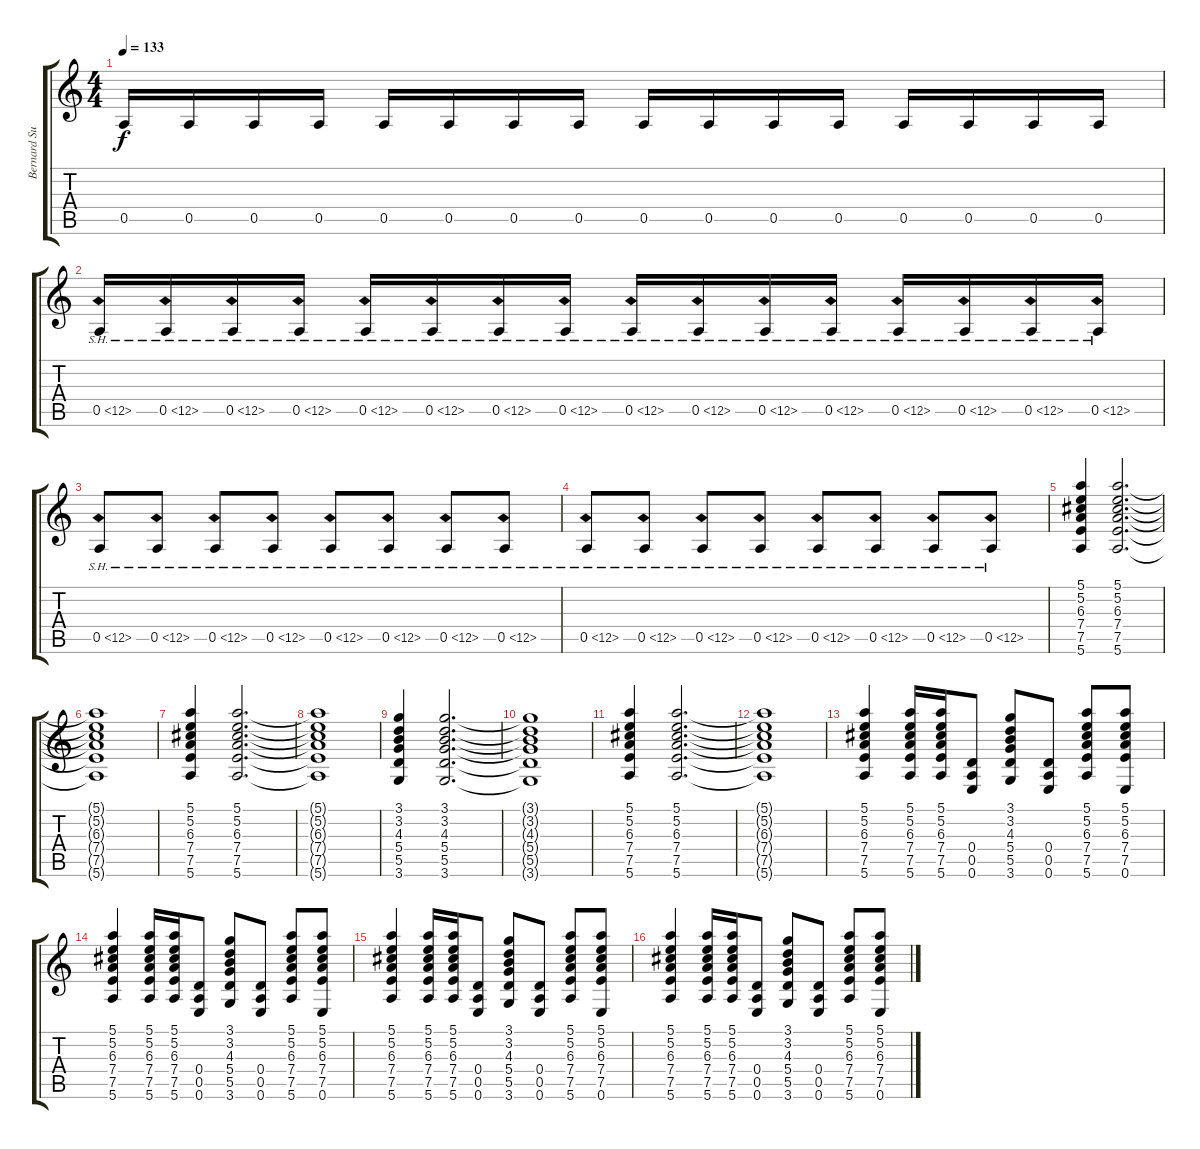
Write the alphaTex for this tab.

\track ("Bernard Sumner - Guitar" "Bernard Su") {instrument distortionguitar}
\staff {score tabs}
\tuning (E4 B3 G3 D3 A2 E2) {hide}
\ts (4 4)
\tempo 133
\clef g2
\ks c
0.5.16{dy f balance 1} 0.5.16 0.5.16 0.5.16 0.5.16 0.5.16 0.5.16 0.5.16 0.5.16 0.5.16 0.5.16 0.5.16 0.5.16 0.5.16 0.5.16 0.5.16 |
0.5{sh 12}.16{balance 15} 0.5{sh 12}.16 0.5{sh 12}.16 0.5{sh 12}.16 0.5{sh 12}.16 0.5{sh 12}.16 0.5{sh 12}.16 0.5{sh 12}.16 0.5{sh 12}.16 0.5{sh 12}.16 0.5{sh 12}.16 0.5{sh 12}.16 0.5{sh 12}.16 0.5{sh 12}.16 0.5{sh 12}.16 0.5{sh 12}.16 |
0.5{sh 12}.8 0.5{sh 12}.8 0.5{sh 12}.8 0.5{sh 12}.8 0.5{sh 12}.8 0.5{sh 12}.8 0.5{sh 12}.8 0.5{sh 12}.8 |
0.5{sh 12}.8 0.5{sh 12}.8 0.5{sh 12}.8 0.5{sh 12}.8 0.5{sh 12}.8 0.5{sh 12}.8 0.5{sh 12}.8 0.5{sh 12}.8 |
(5.1 5.2 6.3 7.4 7.5 5.6).4 (5.1 5.2 6.3 7.4 7.5 5.6).2{d} |
(5.1{t} 5.2{t} 6.3{t} 7.4{t} 7.5{t} 5.6{t}).1 |
(5.1 5.2 6.3 7.4 7.5 5.6).4 (5.1 5.2 6.3 7.4 7.5 5.6).2{d} |
(5.1{t} 5.2{t} 6.3{t} 7.4{t} 7.5{t} 5.6{t}).1 |
(3.1 3.2 4.3 5.4 5.5 3.6).4 (3.1 3.2 4.3 5.4 5.5 3.6).2{d} |
(3.1{t} 3.2{t} 4.3{t} 5.4{t} 5.5{t} 3.6{t}).1 |
(5.1 5.2 6.3 7.4 7.5 5.6).4 (5.1 5.2 6.3 7.4 7.5 5.6).2{d} |
(5.1{t} 5.2{t} 6.3{t} 7.4{t} 7.5{t} 5.6{t}).1 |
(5.1 5.2 6.3 7.4 7.5 5.6).4 (5.1 5.2 6.3 7.4 7.5 5.6).16 (5.1 5.2 6.3 7.4 7.5 5.6).16 (0.4 0.5 0.6).8 (3.1 3.2 4.3 5.4 5.5 3.6).8 (0.4 0.5 0.6).8 (5.1 5.2 6.3 7.4 7.5 5.6).8 (5.1 5.2 6.3 7.4 7.5 0.6).8 |
(5.1 5.2 6.3 7.4 7.5 5.6).4 (5.1 5.2 6.3 7.4 7.5 5.6).16 (5.1 5.2 6.3 7.4 7.5 5.6).16 (0.4 0.5 0.6).8 (3.1 3.2 4.3 5.4 5.5 3.6).8 (0.4 0.5 0.6).8 (5.1 5.2 6.3 7.4 7.5 5.6).8 (5.1 5.2 6.3 7.4 7.5 0.6).8 |
(5.1 5.2 6.3 7.4 7.5 5.6).4 (5.1 5.2 6.3 7.4 7.5 5.6).16 (5.1 5.2 6.3 7.4 7.5 5.6).16 (0.4 0.5 0.6).8 (3.1 3.2 4.3 5.4 5.5 3.6).8 (0.4 0.5 0.6).8 (5.1 5.2 6.3 7.4 7.5 5.6).8 (5.1 5.2 6.3 7.4 7.5 0.6).8 |
(5.1 5.2 6.3 7.4 7.5 5.6).4 (5.1 5.2 6.3 7.4 7.5 5.6).16 (5.1 5.2 6.3 7.4 7.5 5.6).16 (0.4 0.5 0.6).8 (3.1 3.2 4.3 5.4 5.5 3.6).8 (0.4 0.5 0.6).8 (5.1 5.2 6.3 7.4 7.5 5.6).8 (5.1 5.2 6.3 7.4 7.5 0.6).8
